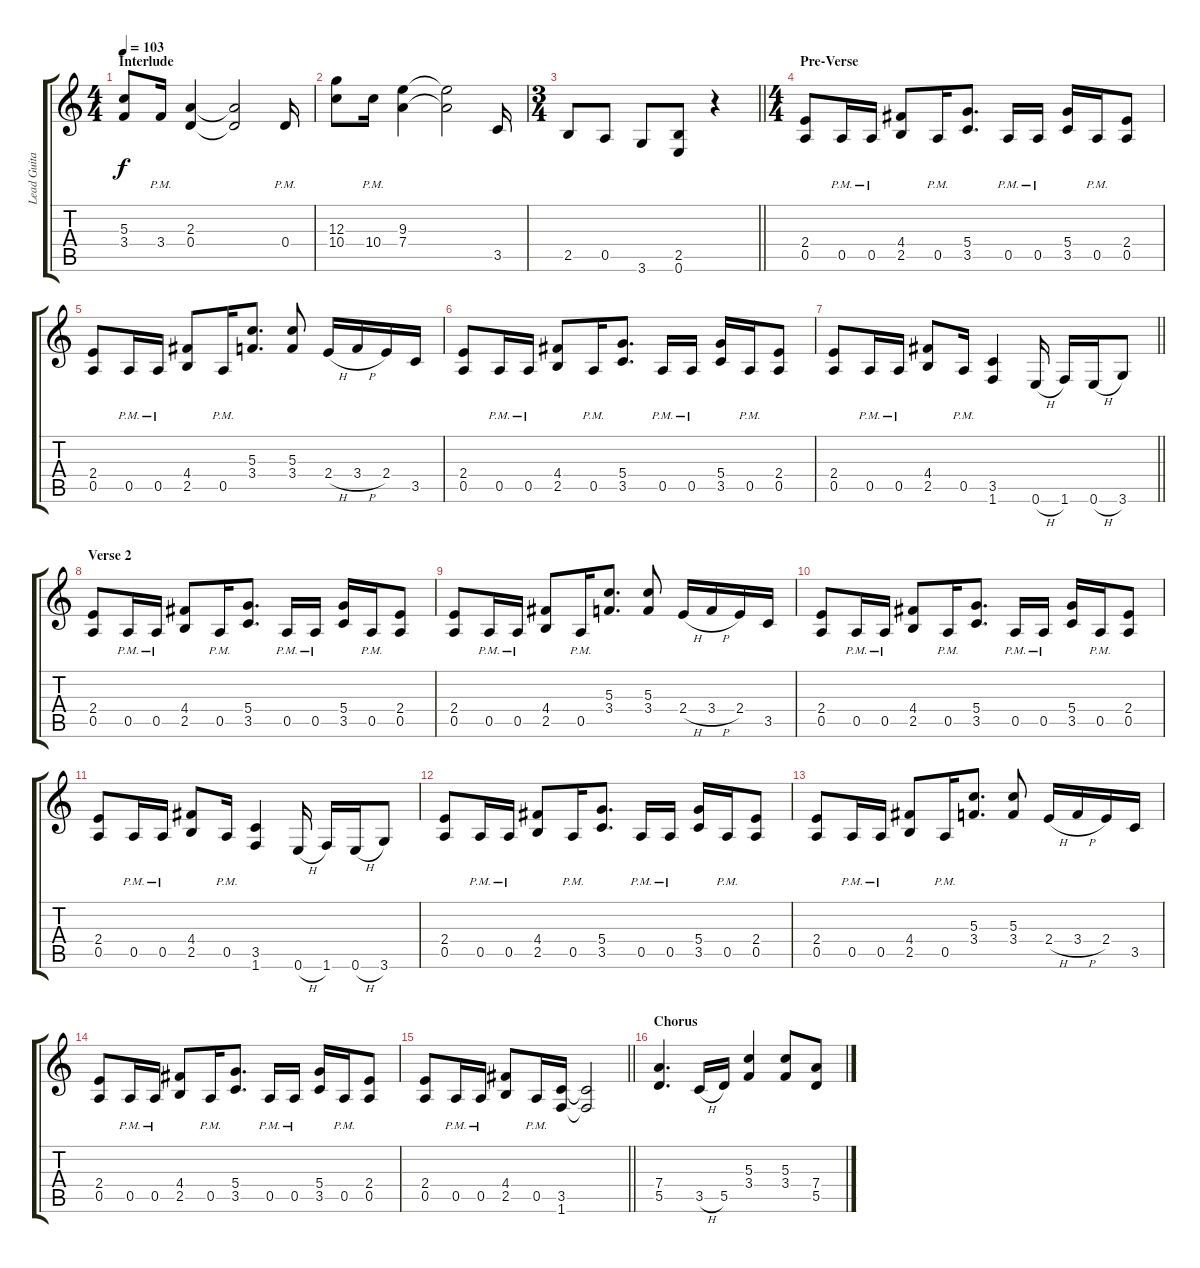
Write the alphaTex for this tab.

\track ("Lead Guitar" "Lead Guita") {instrument distortionguitar}
\staff {score tabs}
\tuning (E4 B3 G3 D3 A2 E2) {hide}
\ts (4 4)
\section ("" "Interlude")
\tempo 103
\clef g2
\ks c
(5.3 3.4).8{dy f} 3.4{pm}.16 (2.3 0.4).4 (2.3{t} 0.4{t}).2 0.4{pm}.16 |
(12.3 10.4).8 10.4{pm}.16 (9.3 7.4).4 (9.3{t} 7.4{t}).2 3.5.16 |
\ts (3 4)
\barLineRight lightlight
2.5.8 0.5.8 3.6.8 (2.5 0.6).8 r.4 |
\ts (4 4)
\section ("" "Pre-Verse")
(2.4 0.5).8 0.5{pm}.16 0.5{pm}.16 (4.4 2.5).8 0.5{pm}.16 (5.4 3.5).8{d} 0.5{pm}.16 0.5{pm}.16 (5.4 3.5).16 0.5{pm}.16 (2.4 0.5).8 |
(2.4 0.5).8 0.5{pm}.16 0.5{pm}.16 (4.4 2.5).8 0.5{pm}.16 (5.3 3.4).8{d} (5.3 3.4).8 2.4{h}.16 3.4{h}.16 2.4.16 3.5.16 |
(2.4 0.5).8 0.5{pm}.16 0.5{pm}.16 (4.4 2.5).8 0.5{pm}.16 (5.4 3.5).8{d} 0.5{pm}.16 0.5{pm}.16 (5.4 3.5).16 0.5{pm}.16 (2.4 0.5).8 |
\barLineRight lightlight
(2.4 0.5).8 0.5{pm}.16 0.5{pm}.16 (4.4 2.5).8 0.5{pm}.16 (3.5 1.6).4 0.6{h}.16 1.6.16 0.6{h}.16 3.6.8 |
\section ("" "Verse 2")
(2.4 0.5).8 0.5{pm}.16 0.5{pm}.16 (4.4 2.5).8 0.5{pm}.16 (5.4 3.5).8{d} 0.5{pm}.16 0.5{pm}.16 (5.4 3.5).16 0.5{pm}.16 (2.4 0.5).8 |
(2.4 0.5).8 0.5{pm}.16 0.5{pm}.16 (4.4 2.5).8 0.5{pm}.16 (5.3 3.4).8{d} (5.3 3.4).8 2.4{h}.16 3.4{h}.16 2.4.16 3.5.16 |
(2.4 0.5).8 0.5{pm}.16 0.5{pm}.16 (4.4 2.5).8 0.5{pm}.16 (5.4 3.5).8{d} 0.5{pm}.16 0.5{pm}.16 (5.4 3.5).16 0.5{pm}.16 (2.4 0.5).8 |
(2.4 0.5).8 0.5{pm}.16 0.5{pm}.16 (4.4 2.5).8 0.5{pm}.16 (3.5 1.6).4 0.6{h}.16 1.6.16 0.6{h}.16 3.6.8 |
(2.4 0.5).8 0.5{pm}.16 0.5{pm}.16 (4.4 2.5).8 0.5{pm}.16 (5.4 3.5).8{d} 0.5{pm}.16 0.5{pm}.16 (5.4 3.5).16 0.5{pm}.16 (2.4 0.5).8 |
(2.4 0.5).8 0.5{pm}.16 0.5{pm}.16 (4.4 2.5).8 0.5{pm}.16 (5.3 3.4).8{d} (5.3 3.4).8 2.4{h}.16 3.4{h}.16 2.4.16 3.5.16 |
(2.4 0.5).8 0.5{pm}.16 0.5{pm}.16 (4.4 2.5).8 0.5{pm}.16 (5.4 3.5).8{d} 0.5{pm}.16 0.5{pm}.16 (5.4 3.5).16 0.5{pm}.16 (2.4 0.5).8 |
\barLineRight lightlight
(2.4 0.5).8 0.5{pm}.16 0.5{pm}.16 (4.4 2.5).8 0.5{pm}.16 (3.5 1.6).16 (3.5{t} 1.6{t}).2 |
\section ("" "Chorus")
(7.4 5.5).4{d} 3.5{h}.16 5.5.16 (5.3 3.4).4 (5.3 3.4).8 (7.4 5.5).8
